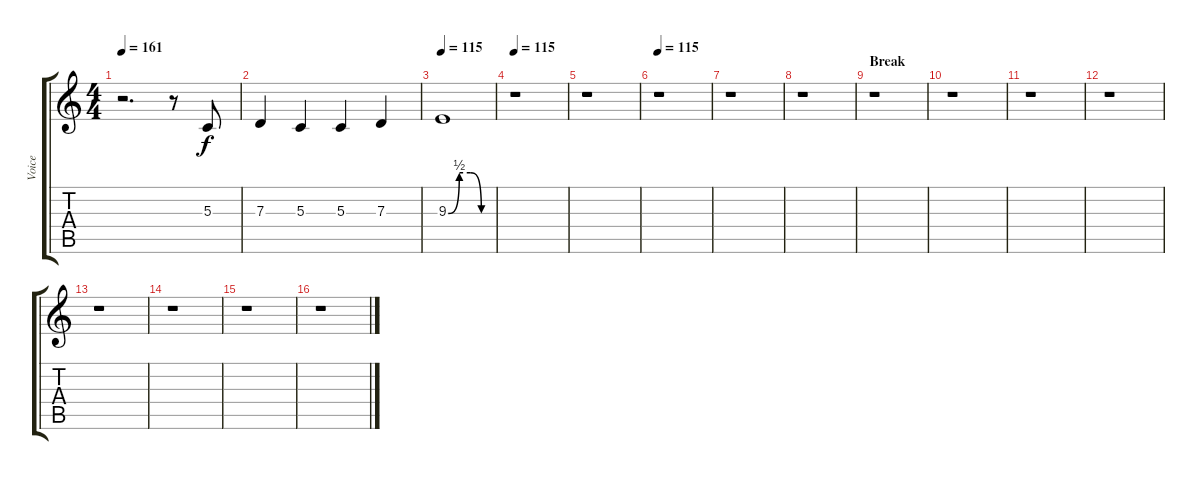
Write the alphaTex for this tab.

\track ("Voice" "Voice") {instrument lead2sawtooth}
\staff {score tabs}
\tuning (E4 B3 G3 D3 A2 E2) {hide}
\ts (4 4)
\tempo 161
\clef g2
\ks c
r.2{d dy f} r.8 5.3.8 |
7.3.4 5.3.4 5.3.4 7.3.4 |
\tempo 115
9.3{be (custom 0 0 15 2 30 2 45 0 60 0)}.1 |
\tempo 115
r.1 |
r.1 |
\tempo 115
r.1 |
r.1 |
r.1 |
\section ("" "Break")
r.1 |
r.1 |
r.1 |
r.1 |
r.1 |
r.1 |
r.1 |
r.1
